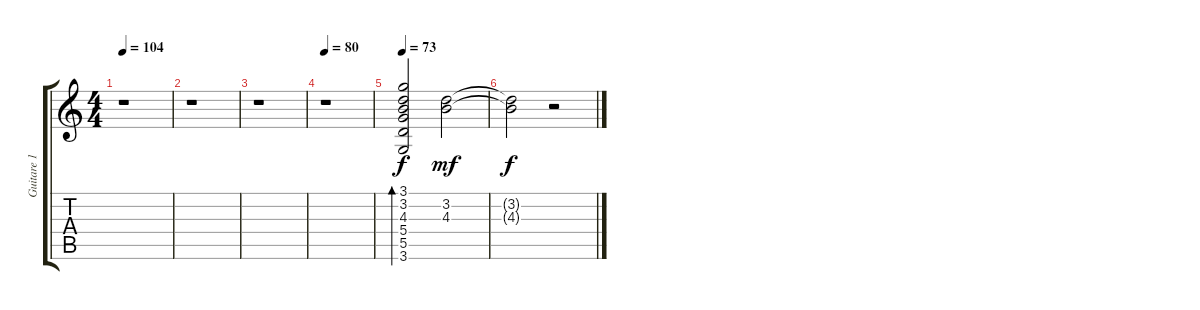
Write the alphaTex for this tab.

\track ("Guitare 1" "Guitare 1") {instrument electricguitarjazz}
\staff {score tabs}
\tuning (E4 B3 G3 D3 A2 E2) {hide}
\ts (4 4)
\tempo 104
\clef g2
\ks c
r.1{dy f} |
r.1 |
r.1 |
\tempo 80
r.1 |
\tempo 73
(3.1 3.2 4.3 5.4 5.5 3.6).2{bd 120} (3.2 4.3).2{dy mf} |
(3.2{t} 4.3{t}).2{dy f} r.2
